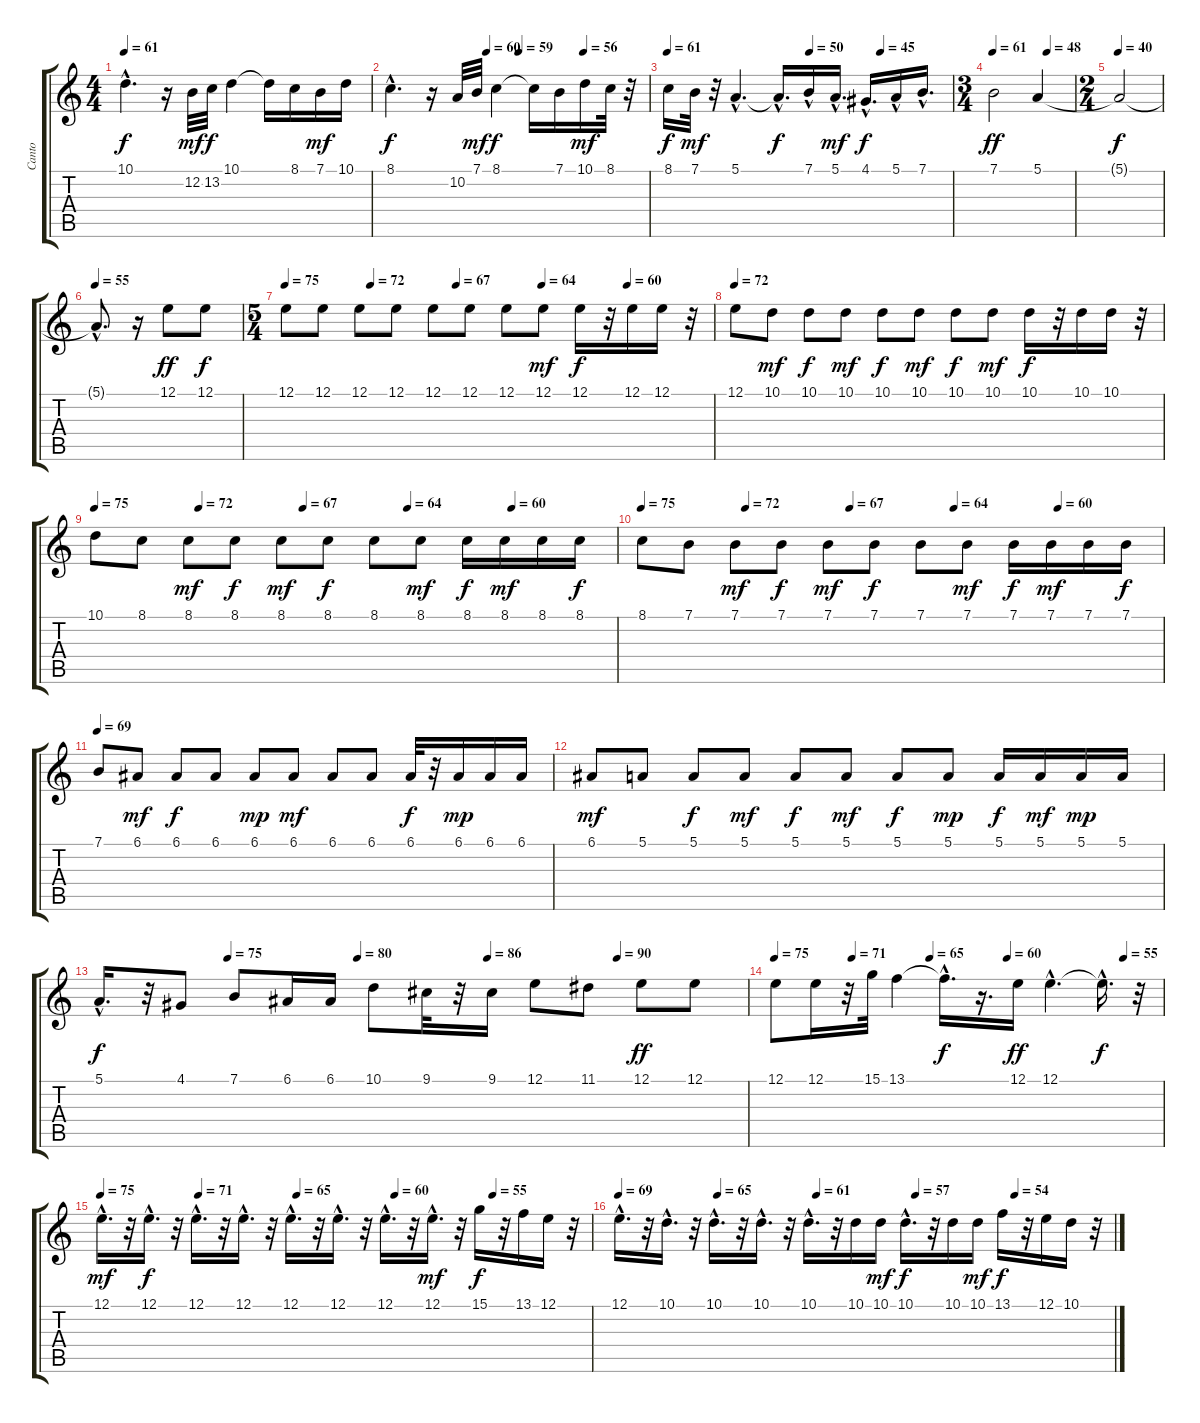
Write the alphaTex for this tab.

\track ("Canto" "Canto") {instrument choiraahs}
\staff {score tabs}
\tuning (E4 B3 G3 D3 A2 E2) {hide}
\ts (4 4)
\tempo 61
\clef g2
\ks c
10.1{hac}.4{d dy f} r.16 12.2.32{dy mf} 13.2.32{dy f} 10.1.4 10.1{t}.16 8.1.16 7.1.16{dy mf} 10.1.16 |
\tempo (60 0.375)
\tempo (59 0.5)
\tempo (56 0.75)
8.1{hac}.4{d dy f} r.16 10.2.32 7.1.32{dy mf} 8.1.4{dy f} 8.1{t}.16 7.1.16 10.1.16{dy mf} 8.1.32 r.32 |
\tempo 61
\tempo (50 0.5)
\tempo (45 0.75)
8.1.16{dy f} 7.1.32{dy mf} r.32 5.1{hac}.4{d} 5.1{hac t}.16{d dy f} 7.1{hac}.16 5.1{hac}.16{d dy mf} 4.1{hac}.16{d dy f} 5.1{hac}.16 7.1{hac}.16{d} |
\ts (3 4)
\tempo 61
\tempo (48 0.6666666666666666)
7.1.2{dy ff} 5.1.4 |
\ts (2 4)
\tempo 40
5.1{t}.2{dy f} |
\tempo 55
5.1{hac t}.8{d} r.16 12.1.8{dy ff} 12.1.8{dy f} |
\ts (5 4)
\tempo 75
\tempo (72 0.2)
\tempo (67 0.4)
\tempo (64 0.6)
\tempo (60 0.8)
12.1.8 12.1.8 12.1.8 12.1.8 12.1.8 12.1.8 12.1.8 12.1.8{dy mf} 12.1.16{dy f} r.32 12.1.16 12.1.16 r.32 |
\tempo 72
12.1.8 10.1.8{dy mf} 10.1.8{dy f} 10.1.8{dy mf} 10.1.8{dy f} 10.1.8{dy mf} 10.1.8{dy f} 10.1.8{dy mf} 10.1.16{dy f} r.32 10.1.16 10.1.16 r.32 |
\tempo 75
\tempo (72 0.2)
\tempo (67 0.4)
\tempo (64 0.6)
\tempo (60 0.8)
10.1.8 8.1.8 8.1.8{dy mf} 8.1.8{dy f} 8.1.8{dy mf} 8.1.8{dy f} 8.1.8 8.1.8{dy mf} 8.1.16{dy f} 8.1.16{dy mf} 8.1.16 8.1.16{dy f} |
\tempo 75
\tempo (72 0.2)
\tempo (67 0.4)
\tempo (64 0.6)
\tempo (60 0.8)
8.1.8 7.1.8 7.1.8{dy mf} 7.1.8{dy f} 7.1.8{dy mf} 7.1.8{dy f} 7.1.8 7.1.8{dy mf} 7.1.16{dy f} 7.1.16{dy mf} 7.1.16 7.1.16{dy f} |
\tempo 69
7.1.8 6.1.8{dy mf} 6.1.8{dy f} 6.1.8 6.1.8{dy mp} 6.1.8{dy mf} 6.1.8 6.1.8 6.1.32{dy f} r.32 6.1.16{dy mp} 6.1.16 6.1.16 |
6.1.8{dy mf} 5.1.8 5.1.8{dy f} 5.1.8{dy mf} 5.1.8{dy f} 5.1.8{dy mf} 5.1.8{dy f} 5.1.8{dy mp} 5.1.16{dy f} 5.1.16{dy mf} 5.1.16{dy mp} 5.1.16 |
\tempo (75 0.2)
\tempo (80 0.4)
\tempo (86 0.6)
\tempo (90 0.8)
5.1{hac}.16{d dy f} r.32 4.1.8 7.1.8 6.1.16 6.1.16 10.1.8 9.1.32 r.32 9.1.16 12.1.8 11.1.8 12.1.8{dy ff} 12.1.8 |
\tempo 75
\tempo (71 0.2)
\tempo (65 0.4)
\tempo (60 0.6)
\tempo (55 0.9)
12.1.8 12.1.16 r.32 15.1.32 13.1.4 13.1{hac t}.16{d dy f} r.16{d} 12.1.16{dy ff} 12.1{hac}.4{d} 12.1{hac t}.16{d dy f} r.32 |
\tempo 75
\tempo (71 0.2)
\tempo (65 0.4)
\tempo (60 0.6)
\tempo (55 0.8)
12.1{hac}.16{d dy mf} r.32 12.1{hac}.16{d dy f} r.32 12.1{hac}.16{d} r.32 12.1{hac}.16{d} r.32 12.1{hac}.16{d} r.32 12.1{hac}.16{d} r.32 12.1{hac}.16{d} r.32 12.1{hac}.16{d dy mf} r.32 15.1.16{dy f} r.32 13.1.16 12.1.16 r.32 |
\tempo 69
\tempo (65 0.2)
\tempo (61 0.4)
\tempo (57 0.6)
\tempo (54 0.8)
12.1{hac}.16{d} r.32 10.1{hac}.16{d} r.32 10.1{hac}.16{d} r.32 10.1{hac}.16{d} r.32 10.1{hac}.16{d} r.32 10.1.16 10.1.16{dy mf} 10.1{hac}.16{d dy f} r.32 10.1.16 10.1.16{dy mf} 13.1.16{dy f} r.32 12.1.16 10.1.16 r.32
